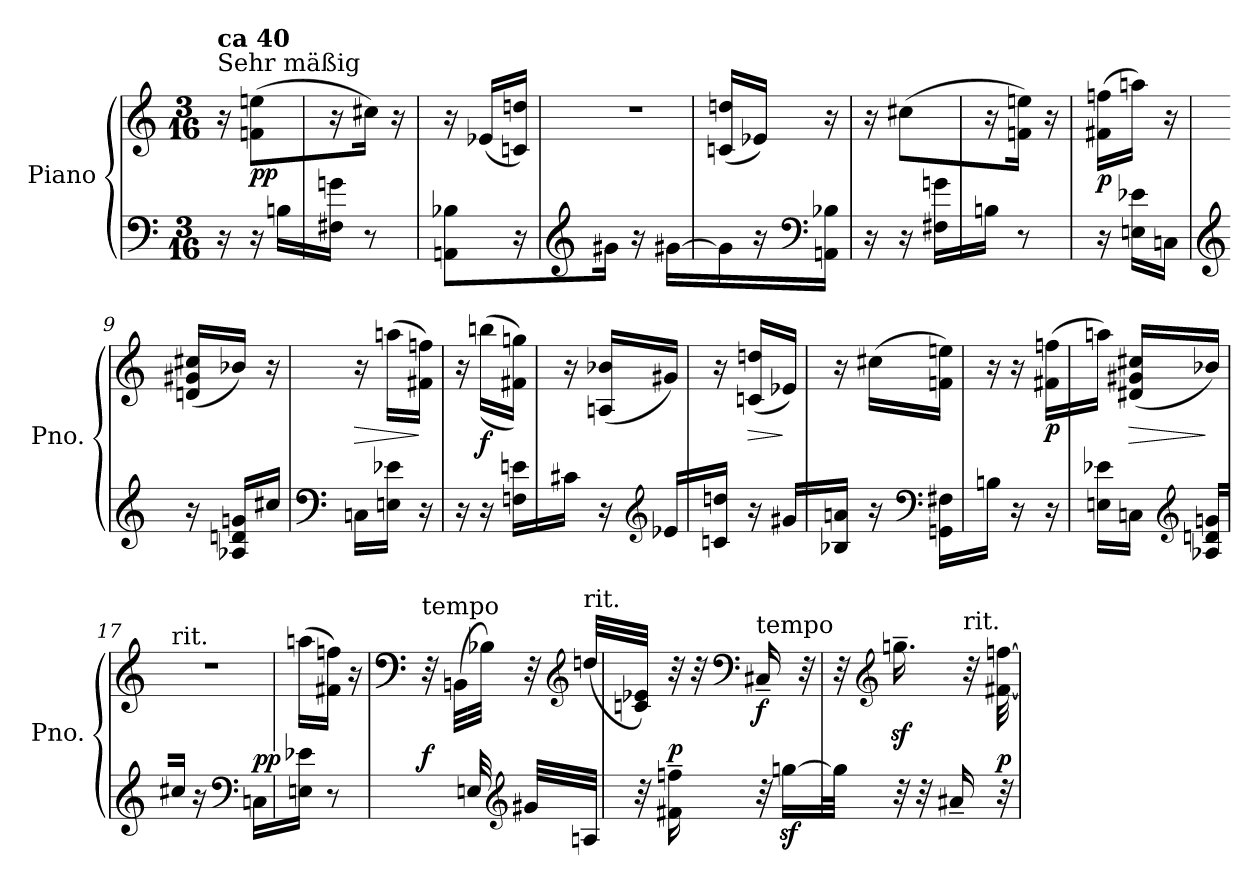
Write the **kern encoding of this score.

**kern	**kern	**dynam
*part1	*part1	*part1
*staff2	*staff1	*staff1/2
*I"Piano	*	*
*I'Pno.	*	*
*clefF4	*clefG2	*
*k[]	*k[]	*
*M3/16	*M3/16	*
*MM30	*MM30	*
=1	=1	=1
!	!LO:TX:a:t=Sehr mäßig	!
!	!LO:TX:a:B:t=ca 40	!
16r	16r	.
!	!	!LO:DY:b
16r	(8fn\ 8een\L	pp
16Bn\LL	.	.
=2	=2	=2
16F#X\ 16gn\JJ	16r	.
8r	16cc#X\Jk)	.
.	16r	.
=3	=3	=3
8AAn\ 8B-X\L	16r	.
.	(16e-X/LL	.
16r	16cn/ 16ddn/JJ)	.
=4	=4	=4
*clefG2	*	*
16g#X\Jk	8.r	.
16r	.	.
[16g#X\LL	.	.
=5	=5	=5
16g#\]	(16cn/ 16ddn/LL	.
16r	16e-X/JJ)	.
*clefF4	*	*
!LO:N:n=1:head=solid	!	!
16AAn\ 16B-X\JJ	16r	.
!!LO:LB:g=z
=6	=6	=6
16r	16r	.
16r	(8cc#X\L	.
16F#X\ 16gn\LL	.	.
=7	=7	=7
16Bn\JJ	16r	.
8r	16fn\ 16een\Jk)	.
.	16r	.
=8	=8	=8
!	!	!LO:DY:b
16r	(16f#X\ 16ffn\LL	p
16En\ 16e-X\LL	16aan\JJ)	.
16Cn\JJ	16r	.
=9	=9	=9
*clefG2	*	*
16r	(16dn/ 16g#X/ 16cc#X/LL	.
16A-X/ 16dn/ 16gn/LL	16b-X/JJ)	.
16cc#X/JJ	16r	.
=10	=10	=10
*clefF4	*	*
!	!	!LO:HP:b
16Cn\LL	16r	>
16En\ 16e-X\JJ	(16aan\LL	.
16r	16f#X\ 16ffn\JJ)	]
!!LO:LB:g=z
=11	=11	=11
16r	16r	.
!	!	!LO:DY:b
16r	((16bbn\LL	f
16Fn\ 16en\LL	16f#X\ 16ggn\JJ))	.
=12	=12	=12
16c#X\JJ	16r	.
16r	(16An/ 16b-X/LL	.
*clefG2	*	*
16e-X/LL	16g#X/JJ)	.
=13	=13	=13
16cn/ 16ddn/JJ	16r	.
!	!	!LO:HP:b
16r	(16cn/ 16ddn/LL	>
16g#X/LL	16e-X/JJ)	]
=14	=14	=14
16B-X/ 16an/JJ	16r	.
16r	(16cc#X\LL	.
*clefF4	*	*
16GGn\ 16F#X\LL	16fn\ 16een\JJ)	.
!!LO:LB:g=z
=15	=15	=15
16Bn\JJ	16r	.
16r	16r	.
!	!	!LO:DY:b
16r	(16f#X\ 16ffn\LL	p
=16	=16	=16
16En\ 16e-X\LL	16aan\JJ)	.
!	!	!LO:HP:b
16Cn\JJ	(16d#X/ 16g#X/ 16cc#X/LL	>
*clefG2	*	*
16A-X/ 16dn/ 16gn/LL	16b-X/JJ)	]
=17	=17	=17
!	!LO:TX:a:t=rit.	!
16cc#X/JJ	8.r	.
16r	.	.
*clefF4	*	*
!	!	!LO:DY:a=2
16Cn\LL	.	pp
=18	=18	=18
16En\ 16e-X\JJ	(16aan\LL	.
8r	16f#X\ 16ffn\JJ)	.
.	16r	.
!!LO:PB:g=z
=19	=19	=19
*	*clefF4	*
*^	*	*
!	!	!LO:TX:a:t=tempo	!
!	!	!	!LO:DY:a=2
16ryy	8ryy	32r	f
.	.	(32BBn\LLL	.
32En/	.	32ryy	.
16.ryy	.	32B-X\JJJ)	.
*clefG2	*	*	*
.	32g#X/LLL	32r	.
*	*	*clefG2	*
!	!	!LO:TX:a:t=rit.	!
.	32An/JJJ	(32ddn/LLL	.
*v	*v	*	*
=20	=20	=20
32r	32cn/ 32e-X/JJJ)	.
!	!	!LO:DY:a=2
16f#X\~ 16ffn\~	32r	p
.	32r	.
*	*clefF4	*
!	!LO:TX:a:t=tempo	!
!	!	!LO:DY:b
32r	16C#X~/	f
[16ggnz<\LL	.	.
.	32r	.
=21	=21	=21
32gg\JJk]	32r	.
*	*clefG2	*
32r	16.ggnz<~\	.
32r	.	.
16a#X~/	.	.
!	!LO:TX:a:t=rit.	!
.	32r	.
!	!	!LO:DY:a=2
32r	[32f#X\ [32ffn\LLL	p
=	=	=
*-	*-	*-
